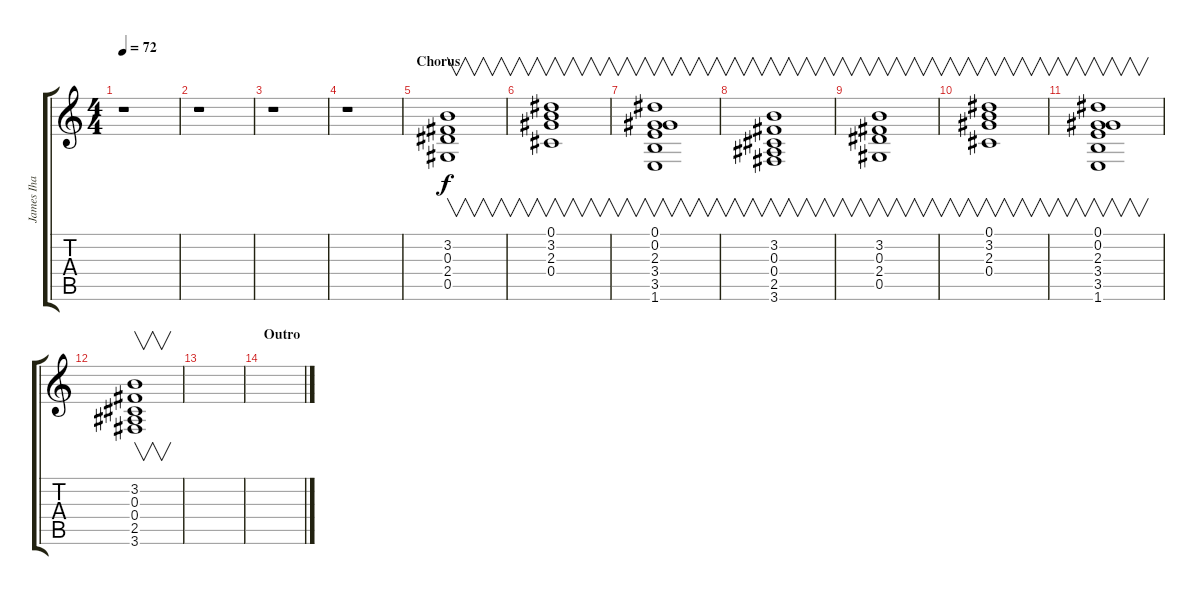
\track ("James Iha" "James Iha") {instrument acousticguitarsteel}
\staff {score tabs}
\tuning (Eb4 Ab3 Gb3 Db3 Ab2 Eb2) {hide}
\ts (4 4)
\tempo 72
\clef g2
\ks c
r.1{dy f} |
r.1 |
r.1 |
r.1 |
\section ("" "Chorus")
(3.2 0.3 2.4 0.5).1{v} |
(0.1 3.2 2.3 0.4).1{v} |
(0.1 0.2 2.3 3.4 3.5 1.6).1{v} |
(3.2 0.3 0.4 2.5 3.6).1{v} |
(3.2 0.3 2.4 0.5).1{v} |
(0.1 3.2 2.3 0.4).1{v} |
(0.1 0.2 2.3 3.4 3.5 1.6).1{v} |
(3.2 0.3 0.4 2.5 3.6).1{v} |
|
\section ("" "Outro")
